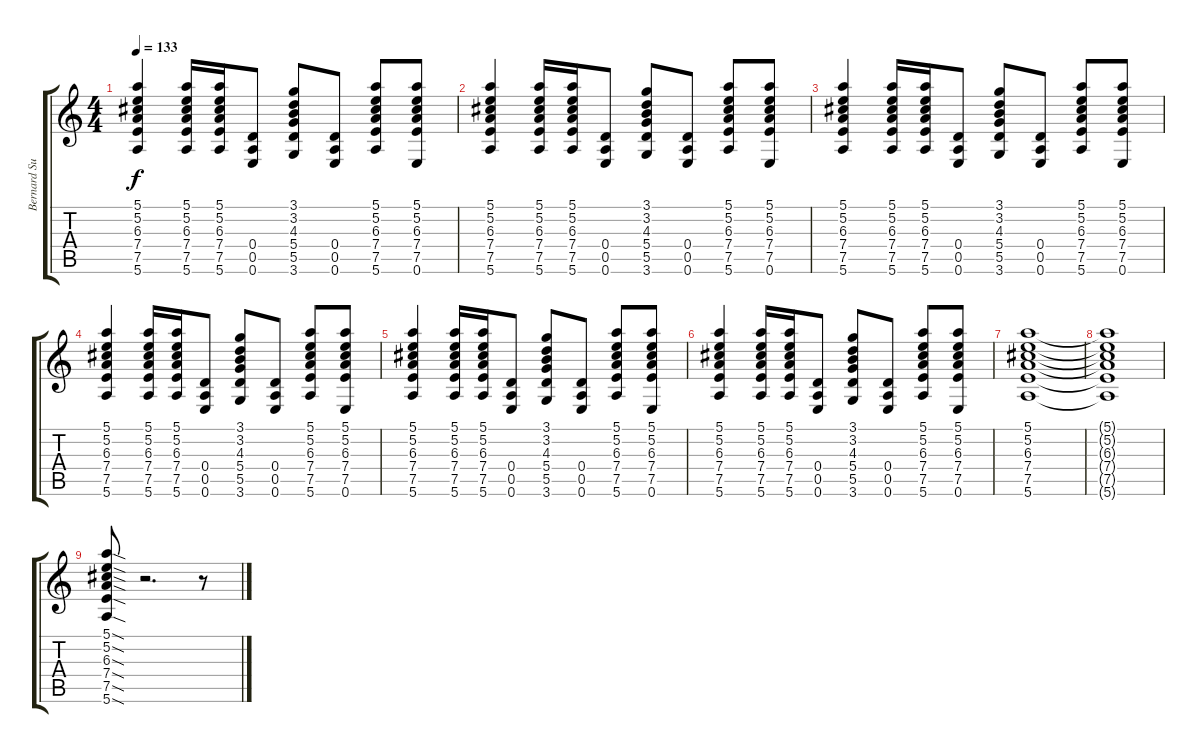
\track ("Bernard Sumner - Guitar" "Bernard Su") {instrument distortionguitar}
\staff {score tabs}
\tuning (E4 B3 G3 D3 A2 E2) {hide}
\ts (4 4)
\tempo 133
\clef g2
\ks c
(5.1 5.2 6.3 7.4 7.5 5.6).4{dy f} (5.1 5.2 6.3 7.4 7.5 5.6).16 (5.1 5.2 6.3 7.4 7.5 5.6).16 (0.4 0.5 0.6).8 (3.1 3.2 4.3 5.4 5.5 3.6).8 (0.4 0.5 0.6).8 (5.1 5.2 6.3 7.4 7.5 5.6).8 (5.1 5.2 6.3 7.4 7.5 0.6).8 |
(5.1 5.2 6.3 7.4 7.5 5.6).4 (5.1 5.2 6.3 7.4 7.5 5.6).16 (5.1 5.2 6.3 7.4 7.5 5.6).16 (0.4 0.5 0.6).8 (3.1 3.2 4.3 5.4 5.5 3.6).8 (0.4 0.5 0.6).8 (5.1 5.2 6.3 7.4 7.5 5.6).8 (5.1 5.2 6.3 7.4 7.5 0.6).8 |
(5.1 5.2 6.3 7.4 7.5 5.6).4 (5.1 5.2 6.3 7.4 7.5 5.6).16 (5.1 5.2 6.3 7.4 7.5 5.6).16 (0.4 0.5 0.6).8 (3.1 3.2 4.3 5.4 5.5 3.6).8 (0.4 0.5 0.6).8 (5.1 5.2 6.3 7.4 7.5 5.6).8 (5.1 5.2 6.3 7.4 7.5 0.6).8 |
(5.1 5.2 6.3 7.4 7.5 5.6).4 (5.1 5.2 6.3 7.4 7.5 5.6).16 (5.1 5.2 6.3 7.4 7.5 5.6).16 (0.4 0.5 0.6).8 (3.1 3.2 4.3 5.4 5.5 3.6).8 (0.4 0.5 0.6).8 (5.1 5.2 6.3 7.4 7.5 5.6).8 (5.1 5.2 6.3 7.4 7.5 0.6).8 |
(5.1 5.2 6.3 7.4 7.5 5.6).4 (5.1 5.2 6.3 7.4 7.5 5.6).16 (5.1 5.2 6.3 7.4 7.5 5.6).16 (0.4 0.5 0.6).8 (3.1 3.2 4.3 5.4 5.5 3.6).8 (0.4 0.5 0.6).8 (5.1 5.2 6.3 7.4 7.5 5.6).8 (5.1 5.2 6.3 7.4 7.5 0.6).8 |
(5.1 5.2 6.3 7.4 7.5 5.6).4 (5.1 5.2 6.3 7.4 7.5 5.6).16 (5.1 5.2 6.3 7.4 7.5 5.6).16 (0.4 0.5 0.6).8 (3.1 3.2 4.3 5.4 5.5 3.6).8 (0.4 0.5 0.6).8 (5.1 5.2 6.3 7.4 7.5 5.6).8 (5.1 5.2 6.3 7.4 7.5 0.6).8 |
(5.1 5.2 6.3 7.4 7.5 5.6).1 |
(5.1{t} 5.2{t} 6.3{t} 7.4{t} 7.5{t} 5.6{t}).1 |
(5.1{sod} 5.2{sod} 6.3{sod} 7.4{sod} 7.5{sod} 5.6{sod}).8 r.2{d} r.8
